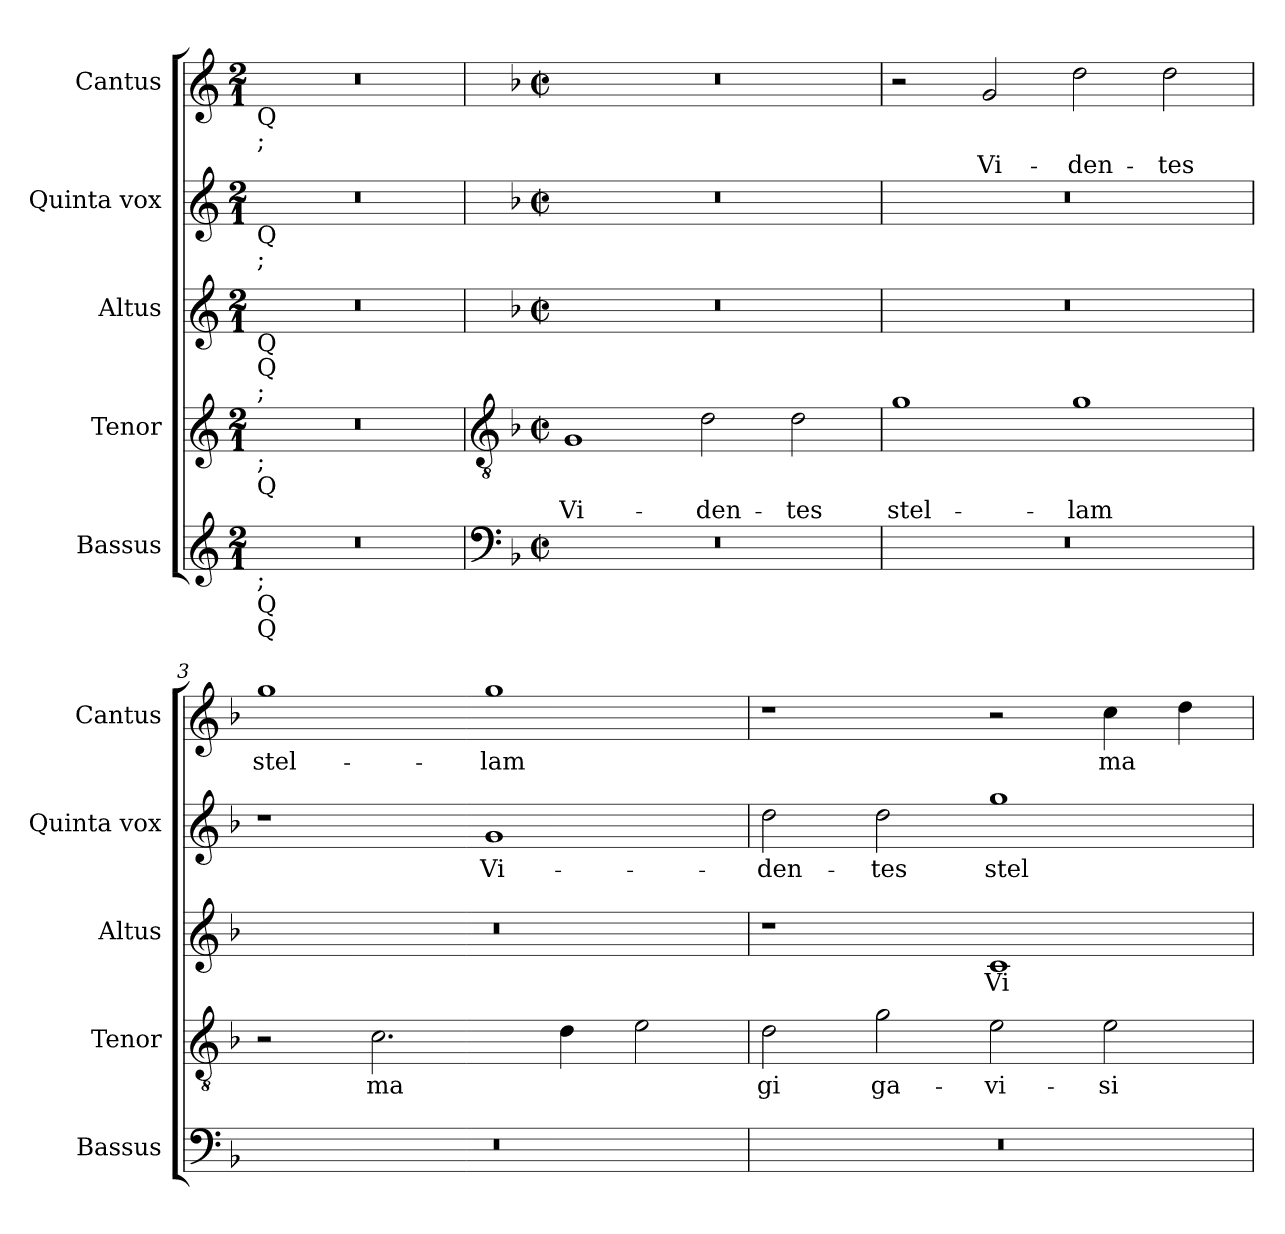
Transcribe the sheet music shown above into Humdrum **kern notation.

**kern	**kern	**text	**kern	**text	**kern	**text	**kern	**text
*part5	*part4	*part4	*part3	*part3	*part2	*part2	*part1	*part1
*staff5	*staff4	*staff4	*staff3	*staff3	*staff2	*staff2	*staff1	*staff1
*I"Bassus	*I"Tenor	*	*I"Altus	*	*I"Quinta vox	*	*I"Cantus	*
*I'Bassus	*I'Tenor	*	*I'Altus	*	*I'Quinta vox	*	*I'Cantus	*
*clefG2	*clefG2	*	*clefG2	*	*clefG2	*	*clefG2	*
*k[]	*k[]	*	*k[]	*	*k[]	*	*k[]	*
*C:	*C:	*	*C:	*	*C:	*	*C:	*
*M2/1	*M2/1	*	*M2/1	*	*M2/1	*	*M2/1	*
=	=	=	=	=	=	=	=	=
!	!	!	!	!	!	!	!LO:TX:b:t=Q	!
!	!	!	!	!	!	!	!LO:TX:b:t=;	!
!	!	!	!	!	!LO:TX:b:t=Q	!	!	!
!	!	!	!	!	!LO:TX:b:t=;	!	!	!
!	!	!	!LO:TX:b:t=Q	!	!	!	!	!
!	!	!	!LO:TX:b:t=Q	!	!	!	!	!
!	!	!	!LO:TX:b:t=;	!	!	!	!	!
!	!LO:TX:b:t=;	!	!	!	!	!	!	!
!	!LO:TX:b:t=Q	!	!	!	!	!	!	!
!LO:TX:b:t=;	!	!	!	!	!	!	!	!
!LO:TX:b:t=Q	!	!	!	!	!	!	!	!
!LO:TX:b:t=Q	!	!	!	!	!	!	!	!
0r	0r	.	0r	.	0r	.	0r	.
!!LO:LB:g=z
=1	=1	=1	=1	=1	=1	=1	=1	=1
*clefF4	*clefGv2	*	*	*	*	*	*	*
*k[b-]	*k[b-]	*	*k[b-]	*	*k[b-]	*	*k[b-]	*
*F:	*F:	*	*F:	*	*F:	*	*F:	*
*M4/2	*M4/2	*	*M4/2	*	*M4/2	*	*M4/2	*
*met(c|)	*met(c|)	*	*met(c|)	*	*met(c|)	*	*met(c|)	*
!	!	!LO:LY:b	!	!	!	!	!	!
0r	1G	Vi-	0r	.	0r	.	0r	.
!	!	!LO:LY:b	!	!	!	!	!	!
.	2d	-den-	.	.	.	.	.	.
!	!	!LO:LY:b	!	!	!	!	!	!
.	2d	-tes	.	.	.	.	.	.
=2	=2	=2	=2	=2	=2	=2	=2	=2
!	!	!LO:LY:b	!	!	!	!	!	!
0r	1g	stel-	0r	.	0r	.	2r	.
!	!	!	!	!	!	!	!	!LO:LY:b
.	.	.	.	.	.	.	2g	Vi-
!	!	!LO:LY:b	!	!	!	!	!	!LO:LY:b
.	1g	-lam	.	.	.	.	2dd	-den-
!	!	!	!	!	!	!	!	!LO:LY:b
.	.	.	.	.	.	.	2dd	-tes
=3	=3	=3	=3	=3	=3	=3	=3	=3
!	!	!	!	!	!	!	!	!LO:LY:b
0r	2r	.	0r	.	1r	.	1gg	stel-
!	!	!LO:LY:b	!	!	!	!	!	!
.	2.c	ma	.	.	.	.	.	.
!	!	!	!	!	!	!LO:LY:b	!	!LO:LY:b
.	.	.	.	.	1g	Vi-	1gg	-lam
.	4d	.	.	.	.	.	.	.
.	2e	.	.	.	.	.	.	.
=4	=4	=4	=4	=4	=4	=4	=4	=4
!	!	!LO:LY:b	!	!	!	!LO:LY:b	!	!
0r	2d	gi	1r	.	2dd	-den-	1r	.
!	!	!LO:LY:b	!	!	!	!LO:LY:b	!	!
.	2g	ga-	.	.	2dd	-tes	.	.
!	!	!LO:LY:b	!	!LO:LY:b	!	!LO:LY:b	!	!
.	2e	-vi-	1c	Vi-	1gg	stel-	2r	.
!	!	!LO:LY:b	!	!	!	!	!	!LO:LY:b
.	2e	-si	.	.	.	.	4cc	ma
.	.	.	.	.	.	.	4dd	.
=	=	=	=	=	=	=	=	=
*-	*-	*-	*-	*-	*-	*-	*-	*-
